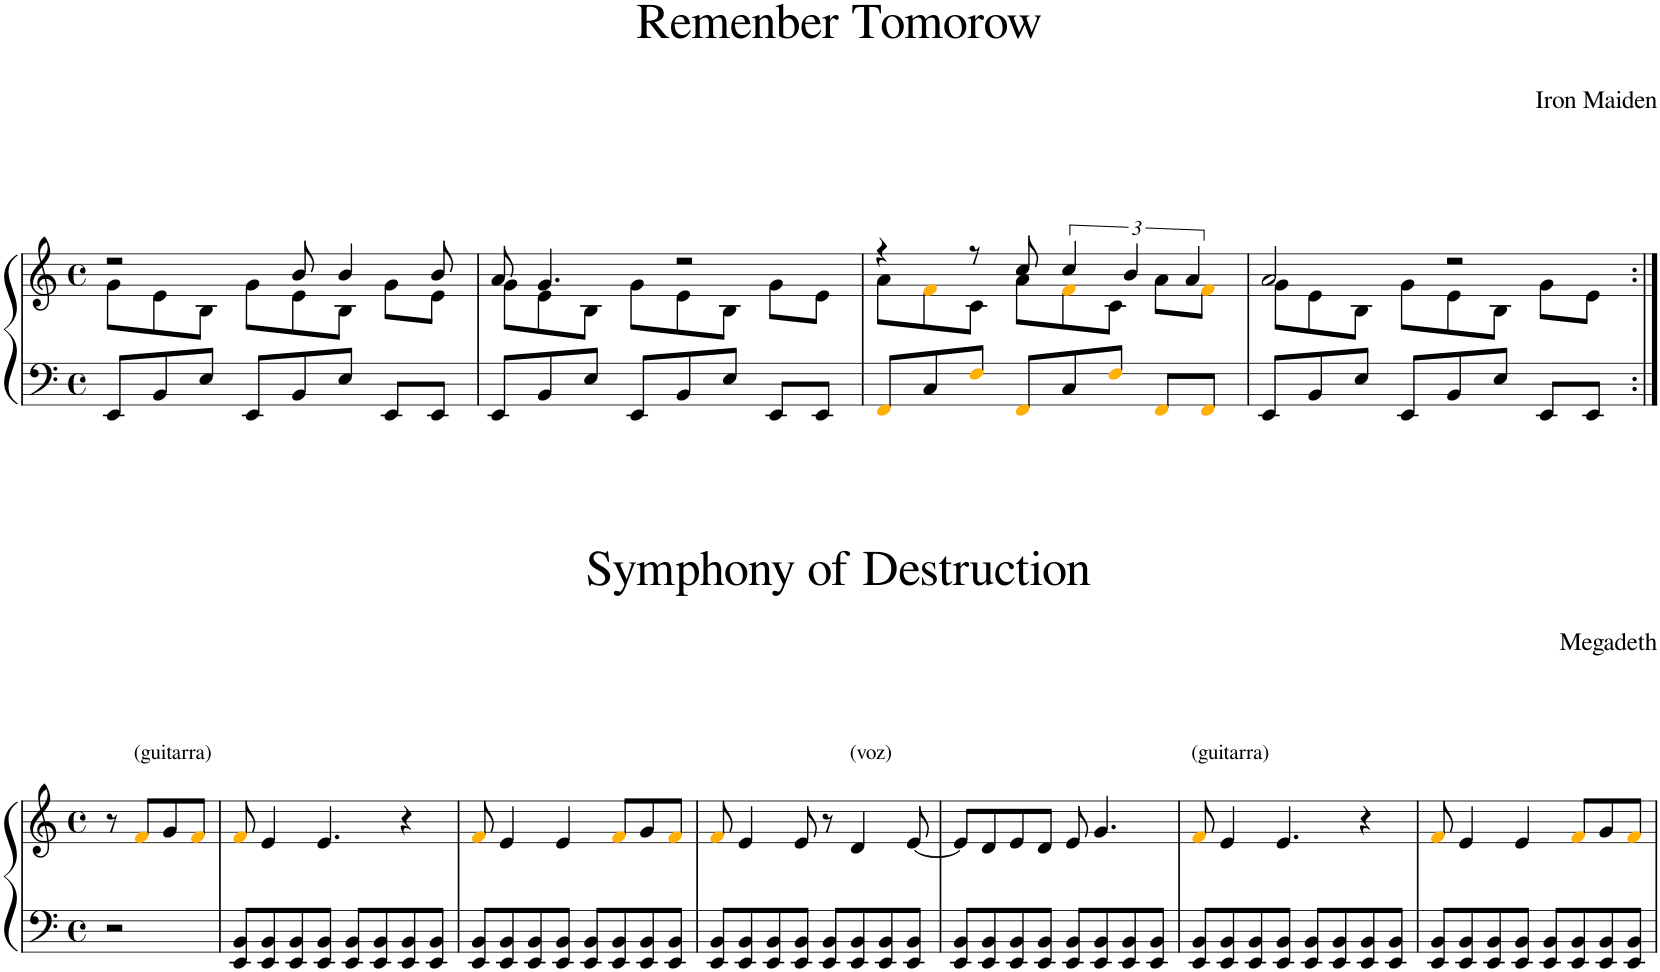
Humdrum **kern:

**kern	**kern
*part1	*part1
*staff2	*staff1
*I"Piano	*
*I'Pno.	*
*clefF4	*clefG2
*k[]	*k[]
*M4/4	*M4/4
*met(c)	*met(c)
=1	=1
*	*^
8EE/L	2r	8g\L
8BB/	.	8e\
8E/J	.	8B\J
8EE/L	.	8g\L
8BB/	8b/	8e\
8E/J	4b/	8B\J
8EE/L	.	8g\L
8EE/J	8b/	8e\J
=2	=2	=2
8EE/L	8a/	8g\L
8BB/	4.g/	8e\
8E/J	.	8B\J
8EE/L	.	8g\L
8BB/	2r	8e\
8E/J	.	8B\J
8EE/L	.	8g\L
8EE/J	.	8e\J
=3	=3	=3
8FFi/L	4r	8a\L
8C/	.	8fi\
8Fi/J	8r	8c\J
8FFi/L	8cc/	8a\L
8C/	6cc/	8fi\
8Fi/J	.	8c\J
.	6b/	.
8FFi/L	.	8a\L
.	6a/	.
8FFi/J	.	8fi\J
=4	=4	=4
8EE/L	2a/	8g\L
8BB/	.	8e\
8E/J	.	8B\J
8EE/L	.	8g\L
8BB/	2r	8e\
8E/J	.	8B\J
8EE/L	.	8g\L
8EE/J	.	8e\J
*	*v	*v
!!LO:LB:g=z
=1:|!	=1:|!
*M4/4	*M4/4
*met(c)	*met(c)
2r	8r
!	!LO:TX:a:t=(guitarra)
.	8fi/L
.	8g/
.	8fi/J
=2	=2
8EE/ 8BB/L	8fi/
8EE/ 8BB/	4e/
8EE/ 8BB/	.
8EE/ 8BB/J	4.e/
8EE/ 8BB/L	.
8EE/ 8BB/	.
8EE/ 8BB/	4r
8EE/ 8BB/J	.
=3	=3
8EE/ 8BB/L	8fi/
8EE/ 8BB/	4e/
8EE/ 8BB/	.
8EE/ 8BB/J	4e/
8EE/ 8BB/L	.
8EE/ 8BB/	8fi/L
8EE/ 8BB/	8g/
8EE/ 8BB/J	8fi/J
=4	=4
8EE/ 8BB/L	8fi/
8EE/ 8BB/	4e/
8EE/ 8BB/	.
8EE/ 8BB/J	8e/
8EE/ 8BB/L	8r
!	!LO:TX:a:t=(voz)
8EE/ 8BB/	4d/
8EE/ 8BB/	.
8EE/ 8BB/J	[8e/
=5	=5
8EE/ 8BB/L	8e/L]
8EE/ 8BB/	8d/
8EE/ 8BB/	8e/
8EE/ 8BB/J	8d/J
8EE/ 8BB/L	8e/
8EE/ 8BB/	4.g/
8EE/ 8BB/	.
8EE/ 8BB/J	.
=6	=6
!	!LO:TX:a:t=(guitarra)
8EE/ 8BB/L	8fi/
8EE/ 8BB/	4e/
8EE/ 8BB/	.
8EE/ 8BB/J	4.e/
8EE/ 8BB/L	.
8EE/ 8BB/	.
8EE/ 8BB/	4r
8EE/ 8BB/J	.
=7	=7
8EE/ 8BB/L	8fi/
8EE/ 8BB/	4e/
8EE/ 8BB/	.
8EE/ 8BB/J	4e/
8EE/ 8BB/L	.
8EE/ 8BB/	8fi/L
8EE/ 8BB/	8g/
8EE/ 8BB/J	8fi/J
=	=
*-	*-
